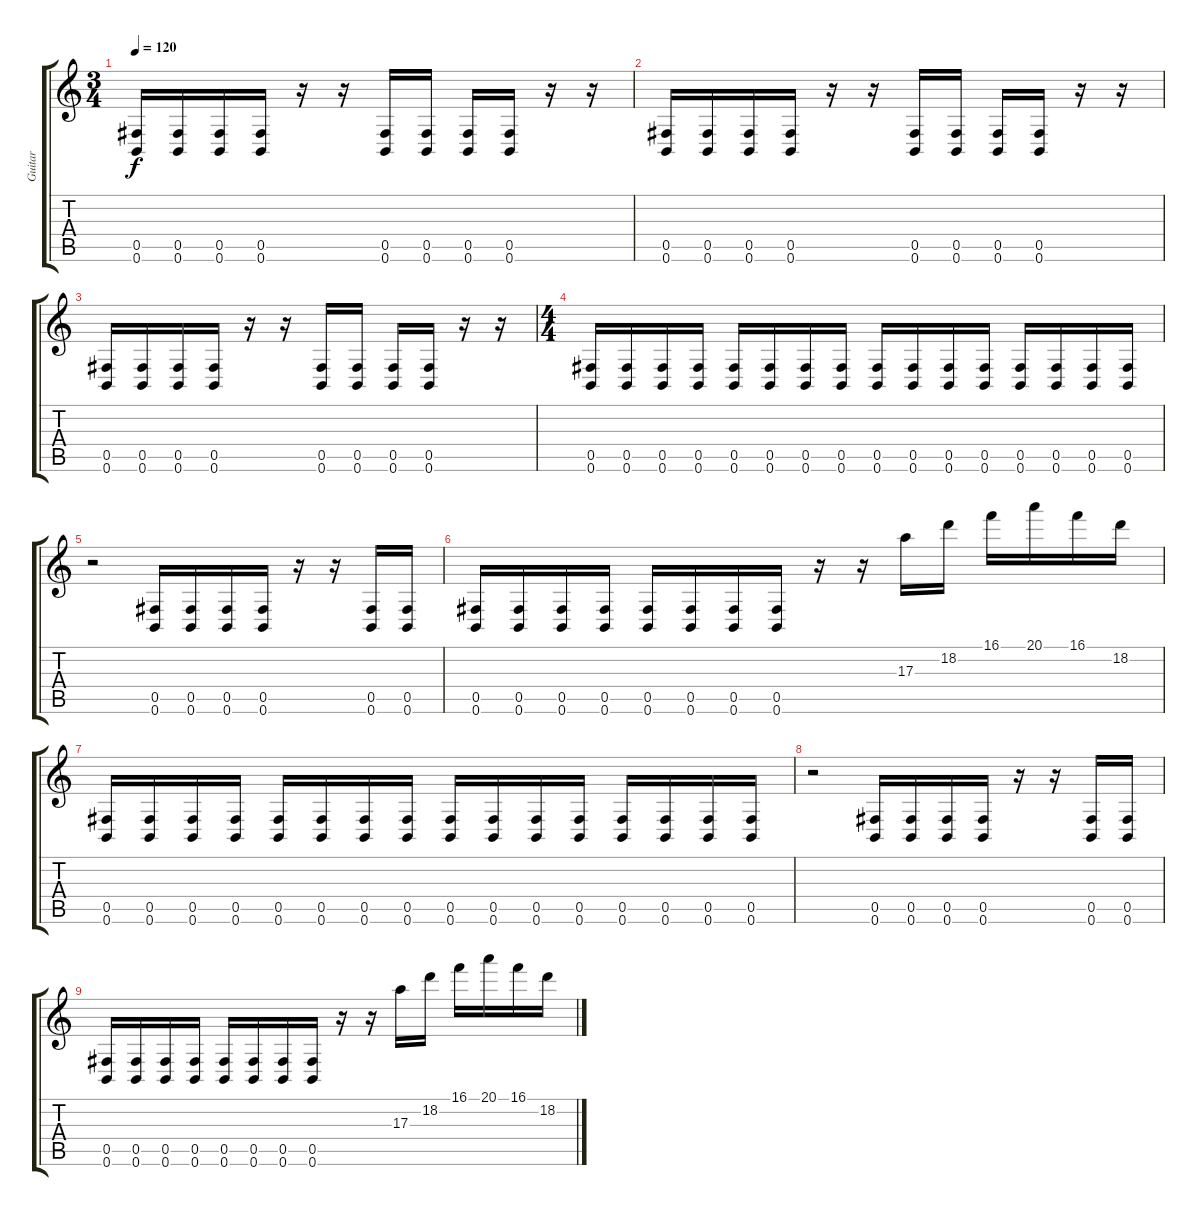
\track ("Guitar" "Guitar") {instrument overdrivenguitar}
\staff {score tabs}
\tuning (Db4 Ab3 E3 B2 Gb2 B1) {hide}
\ts (3 4)
\tempo 120
\clef g2
\ks c
(0.5 0.6).16{dy f} (0.5 0.6).16 (0.5 0.6).16 (0.5 0.6).16 r.16 r.16 (0.5 0.6).16 (0.5 0.6).16 (0.5 0.6).16 (0.5 0.6).16 r.16 r.16 |
(0.5 0.6).16 (0.5 0.6).16 (0.5 0.6).16 (0.5 0.6).16 r.16 r.16 (0.5 0.6).16 (0.5 0.6).16 (0.5 0.6).16 (0.5 0.6).16 r.16 r.16 |
(0.5 0.6).16 (0.5 0.6).16 (0.5 0.6).16 (0.5 0.6).16 r.16 r.16 (0.5 0.6).16 (0.5 0.6).16 (0.5 0.6).16 (0.5 0.6).16 r.16 r.16 |
\ts (4 4)
(0.5 0.6).16 (0.5 0.6).16 (0.5 0.6).16 (0.5 0.6).16 (0.5 0.6).16 (0.5 0.6).16 (0.5 0.6).16 (0.5 0.6).16 (0.5 0.6).16 (0.5 0.6).16 (0.5 0.6).16 (0.5 0.6).16 (0.5 0.6).16 (0.5 0.6).16 (0.5 0.6).16 (0.5 0.6).16 |
r.2 (0.5 0.6).16 (0.5 0.6).16 (0.5 0.6).16 (0.5 0.6).16 r.16 r.16 (0.5 0.6).16 (0.5 0.6).16 |
(0.5 0.6).16 (0.5 0.6).16 (0.5 0.6).16 (0.5 0.6).16 (0.5 0.6).16 (0.5 0.6).16 (0.5 0.6).16 (0.5 0.6).16 r.16 r.16 17.3.16 18.2.16 16.1.16 20.1.16 16.1.16 18.2.16 |
(0.5 0.6).16 (0.5 0.6).16 (0.5 0.6).16 (0.5 0.6).16 (0.5 0.6).16 (0.5 0.6).16 (0.5 0.6).16 (0.5 0.6).16 (0.5 0.6).16 (0.5 0.6).16 (0.5 0.6).16 (0.5 0.6).16 (0.5 0.6).16 (0.5 0.6).16 (0.5 0.6).16 (0.5 0.6).16 |
r.2 (0.5 0.6).16 (0.5 0.6).16 (0.5 0.6).16 (0.5 0.6).16 r.16 r.16 (0.5 0.6).16 (0.5 0.6).16 |
(0.5 0.6).16 (0.5 0.6).16 (0.5 0.6).16 (0.5 0.6).16 (0.5 0.6).16 (0.5 0.6).16 (0.5 0.6).16 (0.5 0.6).16 r.16 r.16 17.3.16 18.2.16 16.1.16 20.1.16 16.1.16 18.2.16
